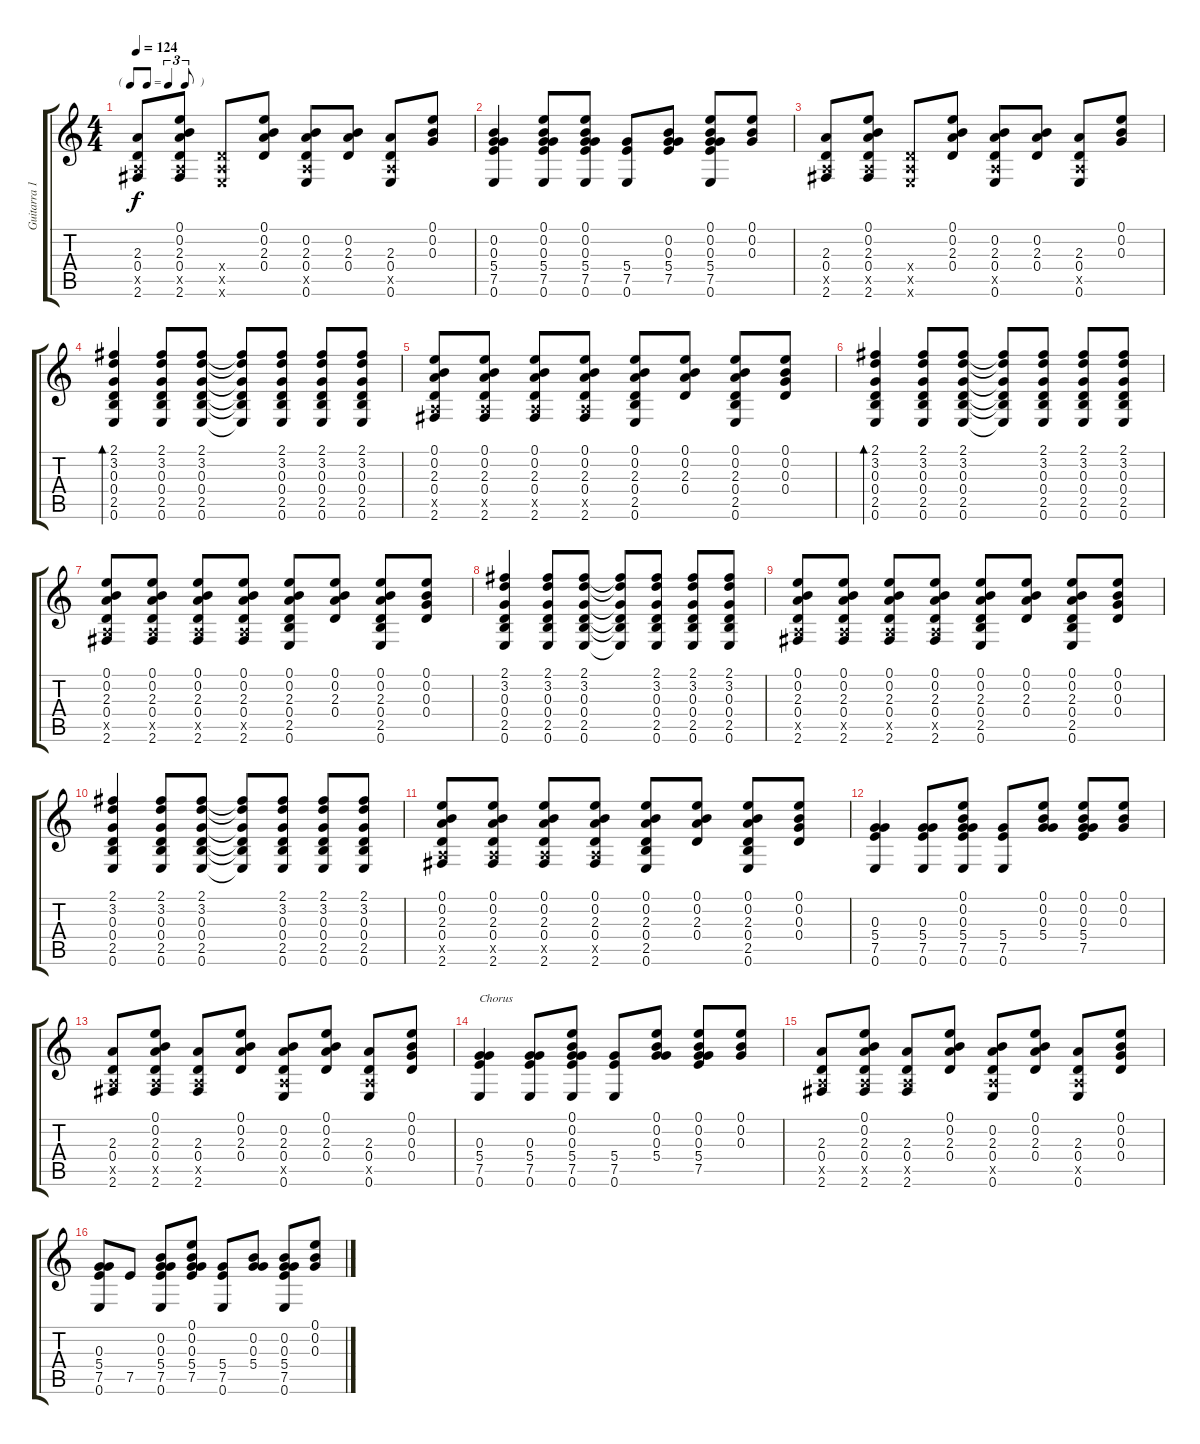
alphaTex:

\track ("Guitarra 1" "Guitarra 1") {instrument acousticguitarsteel}
\staff {score tabs}
\tuning (E4 B3 G3 D3 A2 E2) {hide}
\ts (4 4)
\tf triplet8th
\tempo 124
\clef g2
\ks c
(2.3 0.4 0.5{x} 2.6).8{dy f} (0.1 0.2 2.3 0.4 0.5{x} 2.6).8 (0.4{x} 0.5{x} 0.6{x}).8 (0.1 0.2 2.3 0.4).8 (0.2 2.3 0.4 0.5{x} 0.6).8 (0.2 2.3 0.4).8 (2.3 0.4 0.5{x} 0.6).8 (0.1 0.2 0.3).8 |
(0.2 0.3 5.4 7.5 0.6).4 (0.1 0.2 0.3 5.4 7.5 0.6).8 (0.1 0.2 0.3 5.4 7.5 0.6).8 (5.4 7.5 0.6).8 (0.2 0.3 5.4 7.5).8 (0.1 0.2 0.3 5.4 7.5 0.6).8 (0.1 0.2 0.3).8 |
(2.3 0.4 0.5{x} 2.6).8 (0.1 0.2 2.3 0.4 0.5{x} 2.6).8 (0.4{x} 0.5{x} 0.6{x}).8 (0.1 0.2 2.3 0.4).8 (0.2 2.3 0.4 0.5{x} 0.6).8 (0.2 2.3 0.4).8 (2.3 0.4 0.5{x} 0.6).8 (0.1 0.2 0.3).8 |
(2.1 3.2 0.3 0.4 2.5 0.6).4{bd 60} (2.1 3.2 0.3 0.4 2.5 0.6).8 (2.1 3.2 0.3 0.4 2.5 0.6).8 (2.1{t} 3.2{t} 0.3{t} 0.4{t} 2.5{t} 0.6{t}).8 (2.1 3.2 0.3 0.4 2.5 0.6).8 (2.1 3.2 0.3 0.4 2.5 0.6).8 (2.1 3.2 0.3 0.4 2.5 0.6).8 |
(0.1 0.2 2.3 0.4 0.5{x} 2.6).8 (0.1 0.2 2.3 0.4 0.5{x} 2.6).8 (0.1 0.2 2.3 0.4 0.5{x} 2.6).8 (0.1 0.2 2.3 0.4 0.5{x} 2.6).8 (0.1 0.2 2.3 0.4 2.5 0.6).8 (0.1 0.2 2.3 0.4).8 (0.1 0.2 2.3 0.4 2.5 0.6).8 (0.1 0.2 0.3 0.4).8 |
(2.1 3.2 0.3 0.4 2.5 0.6).4{bd 60} (2.1 3.2 0.3 0.4 2.5 0.6).8 (2.1 3.2 0.3 0.4 2.5 0.6).8 (2.1{t} 3.2{t} 0.3{t} 0.4{t} 2.5{t} 0.6{t}).8 (2.1 3.2 0.3 0.4 2.5 0.6).8 (2.1 3.2 0.3 0.4 2.5 0.6).8 (2.1 3.2 0.3 0.4 2.5 0.6).8 |
(0.1 0.2 2.3 0.4 0.5{x} 2.6).8 (0.1 0.2 2.3 0.4 0.5{x} 2.6).8 (0.1 0.2 2.3 0.4 0.5{x} 2.6).8 (0.1 0.2 2.3 0.4 0.5{x} 2.6).8 (0.1 0.2 2.3 0.4 2.5 0.6).8 (0.1 0.2 2.3 0.4).8 (0.1 0.2 2.3 0.4 2.5 0.6).8 (0.1 0.2 0.3 0.4).8 |
(2.1 3.2 0.3 0.4 2.5 0.6).4 (2.1 3.2 0.3 0.4 2.5 0.6).8 (2.1 3.2 0.3 0.4 2.5 0.6).8 (2.1{t} 3.2{t} 0.3{t} 0.4{t} 2.5{t} 0.6{t}).8 (2.1 3.2 0.3 0.4 2.5 0.6).8 (2.1 3.2 0.3 0.4 2.5 0.6).8 (2.1 3.2 0.3 0.4 2.5 0.6).8 |
(0.1 0.2 2.3 0.4 0.5{x} 2.6).8 (0.1 0.2 2.3 0.4 0.5{x} 2.6).8 (0.1 0.2 2.3 0.4 0.5{x} 2.6).8 (0.1 0.2 2.3 0.4 0.5{x} 2.6).8 (0.1 0.2 2.3 0.4 2.5 0.6).8 (0.1 0.2 2.3 0.4).8 (0.1 0.2 2.3 0.4 2.5 0.6).8 (0.1 0.2 0.3 0.4).8 |
(2.1 3.2 0.3 0.4 2.5 0.6).4 (2.1 3.2 0.3 0.4 2.5 0.6).8 (2.1 3.2 0.3 0.4 2.5 0.6).8 (2.1{t} 3.2{t} 0.3{t} 0.4{t} 2.5{t} 0.6{t}).8 (2.1 3.2 0.3 0.4 2.5 0.6).8 (2.1 3.2 0.3 0.4 2.5 0.6).8 (2.1 3.2 0.3 0.4 2.5 0.6).8 |
(0.1 0.2 2.3 0.4 0.5{x} 2.6).8 (0.1 0.2 2.3 0.4 0.5{x} 2.6).8 (0.1 0.2 2.3 0.4 0.5{x} 2.6).8 (0.1 0.2 2.3 0.4 0.5{x} 2.6).8 (0.1 0.2 2.3 0.4 2.5 0.6).8 (0.1 0.2 2.3 0.4).8 (0.1 0.2 2.3 0.4 2.5 0.6).8 (0.1 0.2 0.3 0.4).8 |
(0.3 5.4 7.5 0.6).4 (0.3 5.4 7.5 0.6).8 (0.1 0.2 0.3 5.4 7.5 0.6).8 (5.4 7.5 0.6).8 (0.1 0.2 0.3 5.4).8 (0.1 0.2 0.3 5.4 7.5).8 (0.1 0.2 0.3).8 |
(2.3 0.4 0.5{x} 2.6).8 (0.1 0.2 2.3 0.4 0.5{x} 2.6).8 (2.3 0.4 0.5{x} 2.6).8 (0.1 0.2 2.3 0.4).8 (0.2 2.3 0.4 0.5{x} 0.6).8 (0.1 0.2 2.3 0.4).8 (2.3 0.4 0.5{x} 0.6).8 (0.1 0.2 0.3 0.4).8 |
(0.3 5.4 7.5 0.6).4{txt "Chorus"} (0.3 5.4 7.5 0.6).8 (0.1 0.2 0.3 5.4 7.5 0.6).8 (5.4 7.5 0.6).8 (0.1 0.2 0.3 5.4).8 (0.1 0.2 0.3 5.4 7.5).8 (0.1 0.2 0.3).8 |
(2.3 0.4 0.5{x} 2.6).8 (0.1 0.2 2.3 0.4 0.5{x} 2.6).8 (2.3 0.4 0.5{x} 2.6).8 (0.1 0.2 2.3 0.4).8 (0.2 2.3 0.4 0.5{x} 0.6).8 (0.1 0.2 2.3 0.4).8 (2.3 0.4 0.5{x} 0.6).8 (0.1 0.2 0.3 0.4).8 |
(0.3 5.4 7.5 0.6).8 7.5.8 (0.2 0.3 5.4 7.5 0.6).8 (0.1 0.2 0.3 5.4 7.5).8 (5.4 7.5 0.6).8 (0.2 0.3 5.4).8 (0.2 0.3 5.4 7.5 0.6).8 (0.1 0.2 0.3).8
